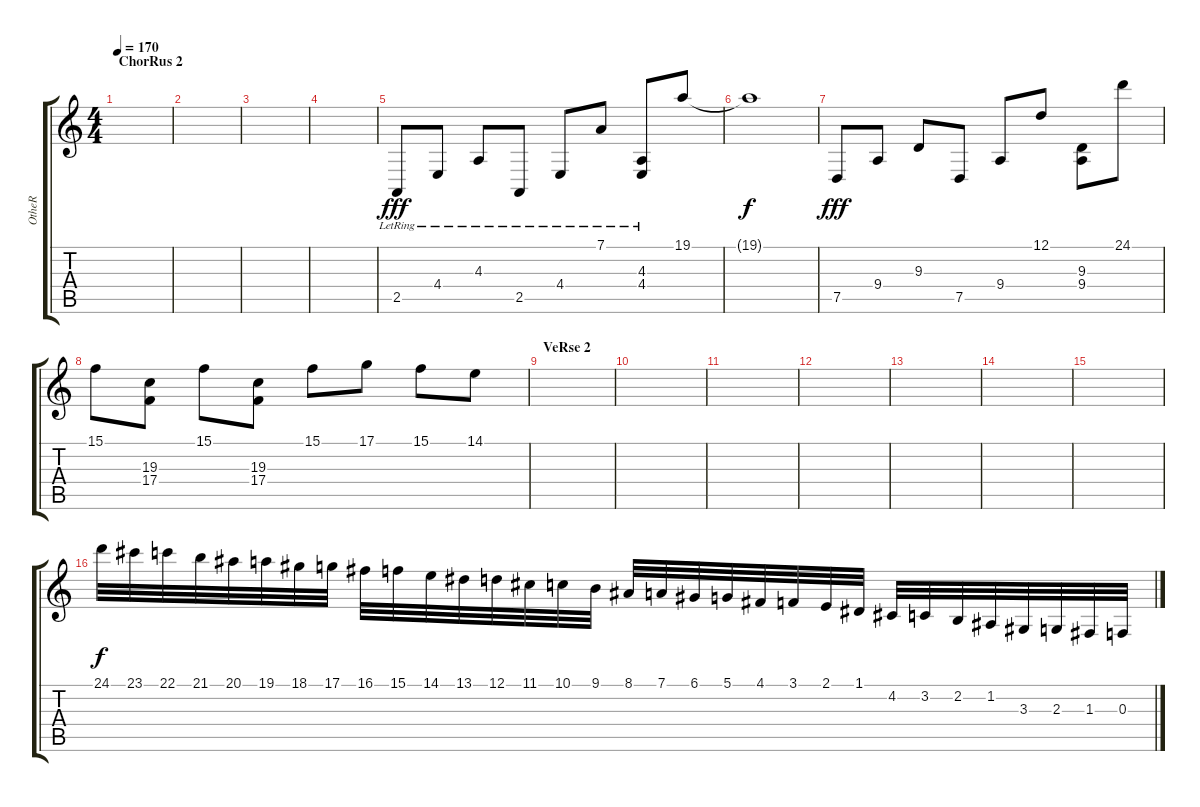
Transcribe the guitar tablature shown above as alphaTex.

\track ("OtheR" "OtheR") {instrument acousticgrandpiano}
\staff {score tabs}
\tuning (D4 A3 F3 C3 G2 C2) {hide}
\ts (4 4)
\section ("" "ChorRus 2")
\tempo 170
\clef g2
\ks c
|
|
|
|
2.5{lr}.8{dy fff} 4.4{lr}.8 4.3{lr}.8 2.5{lr}.8 4.4{lr}.8 7.1{lr}.8 (4.3 4.4{lr}).8 19.1.8 |
19.1{t}.1{dy f} |
7.5.8{dy fff} 9.4.8 9.3.8 7.5.8 9.4.8 12.1.8 (9.3 9.4).8 24.1.8 |
15.1.8 (19.3 17.4).8 15.1.8 (19.3 17.4).8 15.1.8 17.1.8 15.1.8 14.1.8 |
\section ("" "VeRse 2")
|
|
|
|
|
|
|
24.1.32{dy f} 23.1.32 22.1.32 21.1.32 20.1.32 19.1.32 18.1.32 17.1.32 16.1.32 15.1.32 14.1.32 13.1.32 12.1.32 11.1.32 10.1.32 9.1.32 8.1.32 7.1.32 6.1.32 5.1.32 4.1.32 3.1.32 2.1.32 1.1.32 4.2.32 3.2.32 2.2.32 1.2.32 3.3.32 2.3.32 1.3.32 0.3.32
